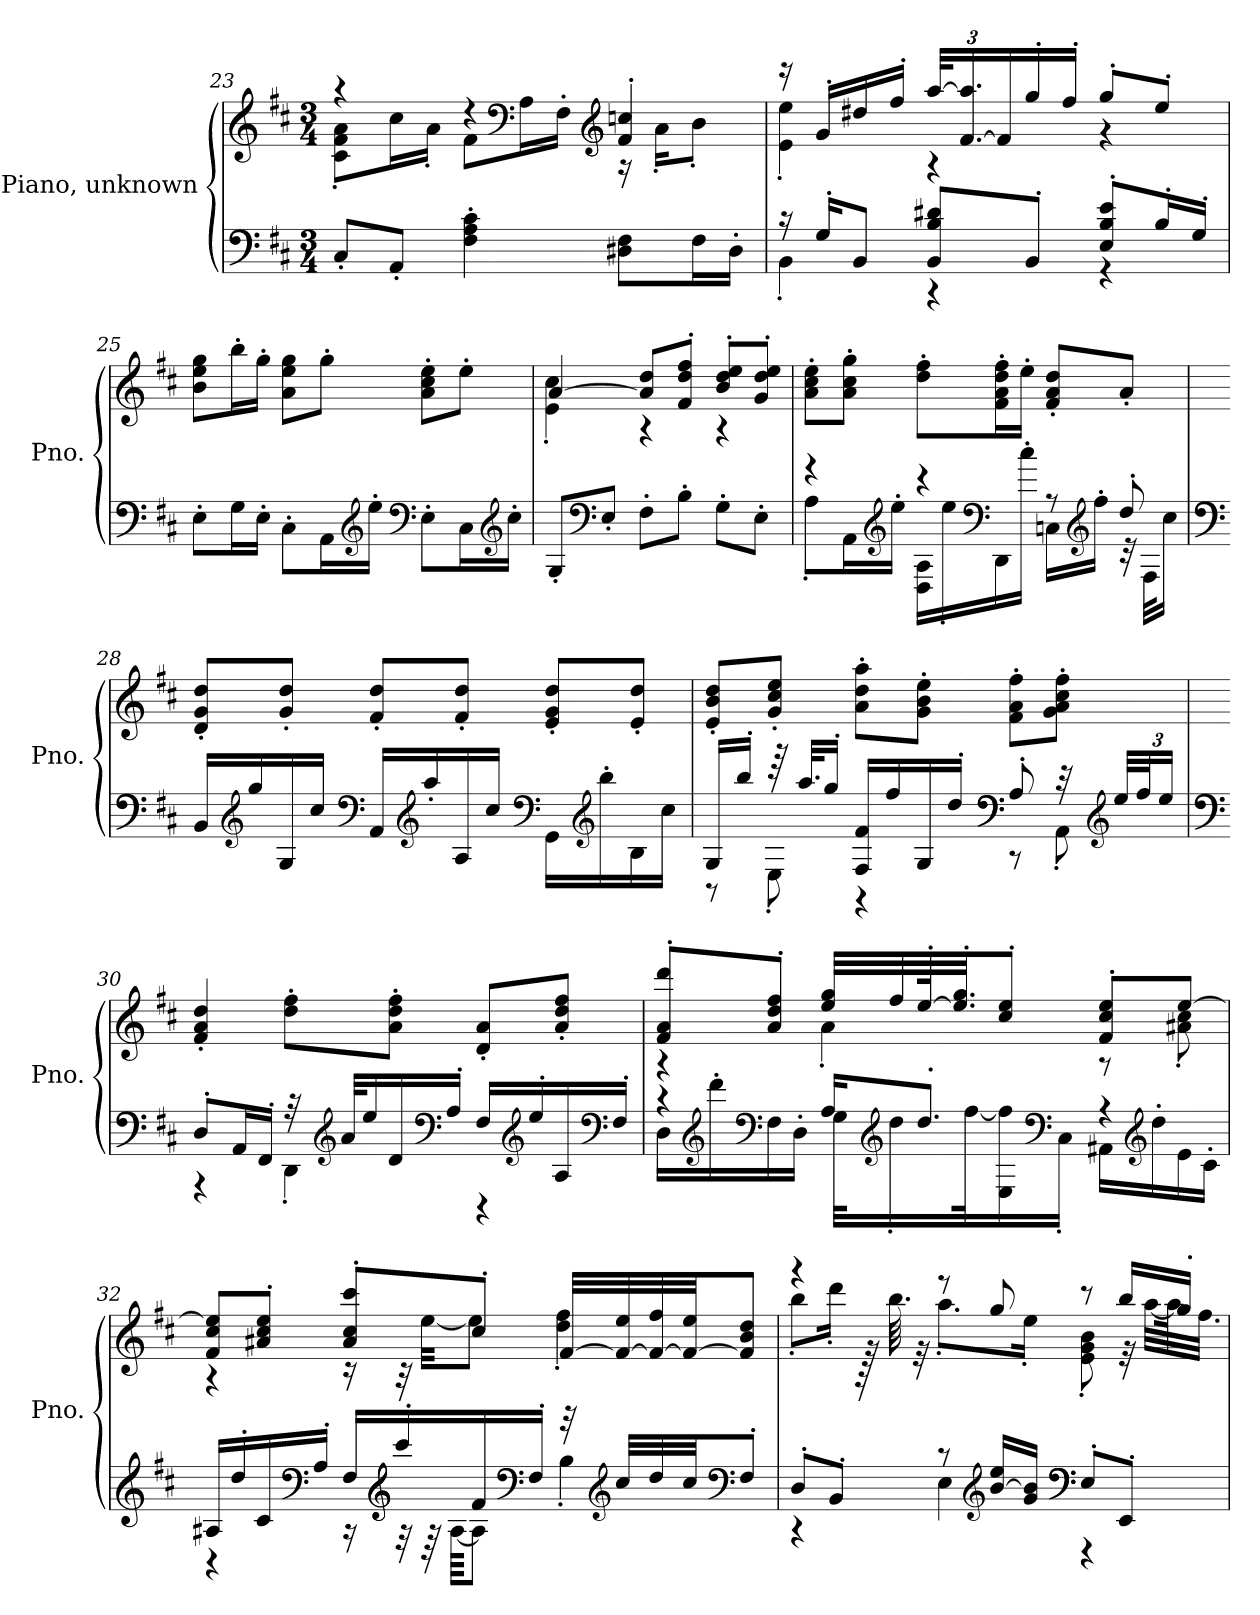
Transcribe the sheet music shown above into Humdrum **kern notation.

**kern	**kern
*part1	*part1
*staff2	*staff1
*I"Piano, unknown	*
*I'Pno.	*
*clefF4	*clefG2
*k[f#c#]	*k[f#c#]
*M3/4	*M3/4
=23	=23
*	*^
8C#'/L	4r	8c#\' 8f#\' 8a\'L
8AA'/J	.	16cc#\L
.	.	16a'\JJ
4F#\' 4A\' 4c#\'	4r	8f#\L
*	*clefF4	*
.	.	16A\L
.	.	16F#'\JJ
*	*clefG2	*
8D#X\ 8F#\L	4f#/' 4ccn/'	16r
.	.	16a'\KL
16F#\L	.	8b'\J
16D#'\JJ	.	.
=24	=24	=24
*^	*	*
16r	4BB'\	16r	4e\' 4ee\'
16G'/KL	.	16g'/LL	.
8BB/J	.	16dd#X/	.
.	.	16ff#'/JJ	.
*	*	*Xbrackettup	*
8BB/ 8B/ 8d#X/L	4r	[48aa/KLL	4r
.	.	[24.f#/ 24.aa/]	.
.	.	24f#/]	.
8BB'/J	.	16gg'/	.
.	.	16ff#'/JJ	.
8E/' 8B/' 8e/'L	4r	8gg'/L	4r
16B'/L	.	8ee'/J	.
16G'/JJ	.	.	.
*v	*v	*	*
*	*v	*v
!!LO:PB:g=z
=25	=25
8E'\L	8b\ 8ee\ 8gg\L
16G\L	16bb'\L
16E'\JJ	16gg'\JJ
8C#'\L	8a\ 8ee\ 8gg\L
16AA\L	8gg'\J
*clefG2	*
16ee'\JJ	.
*clefF4	*
8E'\L	8a\' 8cc#\' 8ee\'L
16C#\L	8ee'\J
*clefG2	*
16cc#'\JJ	.
=26	=26
*	*^
8G'/L	[4a/	4e\' 4cc#\'
*clefF4	*	*
8E'/J	.	.
8F#'\L	8a/] 8dd/L	4r
8B'\J	8f#/' 8dd/' 8ff#/'J	.
8G'\L	8b/' 8dd/' 8ee/'L	4r
8E'\J	8g/' 8dd/' 8ee/'J	.
*	*v	*v
=27	=27
*^	*
4r	8A'\L	8a\' 8cc#\' 8ee\'L
.	16AA\L	8a\' 8cc#\' 8gg\'J
*clefG2	*	*
.	16ee'\JJ	.
4r	16D\ 16A\LL	8dd\' 8ff#\'L
.	16ee'\	.
*clefF4	*	*
.	16DD\	16f#\' 16a\' 16dd\' 16ff#\'L
.	16cc#'\JJ	16ee'\JJ
8r	16Cn\LL	8f#/' 8a/' 8dd/'L
*clefG2	*	*
.	16ff#'\JJ	.
8dd'/	32r	8a'/J
.	32F#\KLL	.
.	16cc#\JJ	.
*v	*v	*
!!LO:LB:g=z
=28	=28
*clefF4	*
16BB/LL	8d/' 8g/' 8dd/'L
*clefG2	*
16gg/	.
16G/	8g/' 8dd/'J
16cc#/JJ	.
*clefF4	*
16AA/LL	8f#/' 8dd/'L
*clefG2	*
16aa'/	.
16A/	8f#/' 8dd/'J
16cc#/JJ	.
*clefF4	*
16GG\LL	8e/' 8g/' 8dd/'L
*clefG2	*
16bb'\	.
16B\	8e/' 8dd/'J
16cc#\JJ	.
=29	=29
*^	*
16G/LL	8r	8e/' 8b/' 8dd/'L
16bb'/JJ	.	.
64r	8E'\	8g/' 8cc#/' 8ee/'J
32.aa/KLL	.	.
16gg'/JJ	.	.
16F#/ 16f#/LL	4r	8a\' 8dd\' 8aa\'L
16ff#/	.	.
16G/	.	8g\' 8b\' 8ee\'J
16dd'/JJ	.	.
*clefF4	*	*
8A'/	8r	8f#\' 8a\' 8ff#\'L
32r	8AA'\	8g\' 8a\' 8cc#\' 8ff#\'J
*clefG2	*	*
32ee/LLL	.	.
*Xbrackettup	*	*
48ff#/J	.	.
24ee/JJ	.	.
!!LO:LB:g=z
=30	=30	=30
*clefF4	*	*
8D'/L	4r	4f#/' 4a/' 4dd/'
16AA/L	.	.
16FF#'/JJ	.	.
32r	4DD'\	8dd\' 8ff#\'L
*clefG2	*	*
32a/KLL	.	.
16ee/	.	.
16d/	.	8a\' 8dd\' 8ff#\'J
*clefF4	*	*
16A'/JJ	.	.
16F#/LL	4r	8d/' 8a/'L
*clefG2	*	*
16ee'/	.	.
16A/	.	8a/' 8dd/' 8ff#/'J
*clefF4	*	*
16F#'/JJ	.	.
=31	=31	=31
*	*	*^
4r	16D\LL	8f#/' 8a/' 8ddd/'L	4r
*clefG2	*	*	*
.	16ddd'\	.	.
*clefF4	*	*	*
.	16F#\	8a/' 8dd/' 8ff#/'J	.
.	16D'\JJ	.	.
16A/KL	32G\KLL	32ee/ 32gg/LLL	4a'\
*clefG2	*	*	*
.	16dd'\	32ff#/	.
8.dd'/J	.	[64ee'/K	.
.	.	32.ee/]' 32.gg/'JJ	.
.	[32ff#\K	.	.
.	16E\ 16ff#\]	8cc#/' 8ee/'J	.
*clefF4	*	*	*
.	16C#'\JJ	.	.
4r	16AA#X\LL	8f#/' 8cc#/' 8ee/'L	8r
*clefG2	*	*	*
.	16dd'\	.	.
.	16e\	[8ee/J	8a#X\' 8cc#\'
.	16c#'\JJ	.	.
!!LO:LB:g=z	!!
=32	=32	=32	=32
16A#X/LL	4r	8f#/ 8cc#/ 8ee/]L	4r
16dd'/	.	.	.
16c#/	.	8a#X/' 8cc#/' 8ee/'J	.
*clefF4	*	*	*
16A#'/JJ	.	.	.
16F#/LL	16r	8a#/' 8cc#/' 8ccc#/'L	16r
*clefG2	*	*	*
16ccc#'/	32r	.	32r
.	64r	.	[32ee\KKL
.	[64A#\KKKL	.	.
16f#/	8A#\J]	8cc#'/J	8ee\J]
*clefF4	*	*	*
16F#'/JJ	.	.	.
32r	4B'\	[32f#/LLL	4dd\' 4ff#\'
*clefG2	*	*	*
32cc#/LLL	.	32f#/_ 32ee/	.
32dd/	.	32f#/_ 32ff#/	.
32cc#/JJ	.	32f#/_ 32ee/JJ	.
*clefF4	*	*	*
8F#'/J	.	8f#/] 8b/ 8dd/J	.
!!LO:LB:g=z	!!
=33	=33	=33	=33
8D'/L	4r	4r	8bb'\L
8BB'/J	.	.	16ddd'\Jk
.	.	.	128r
.	.	.	64.bb\
.	.	.	32r
8r	4E\	8r	8.aa'\L
*clefG2	*	*	*
[16b/ 16ee/LL	.	8gg/	.
16g/ 16b/]JJ	.	.	16ee'\Jk
*clefF4	*	*	*
8E'/L	4r	8r	8e\' 8g\' 8b\'
8EE'/J	.	16bb/LL	32r
.	.	.	[32aa\LLL
.	.	16gg'/JJ	64aa\K]
.	.	.	32.ff#\JJJ
*v	*v	*	*
*	*v	*v
=	=
*-	*-
